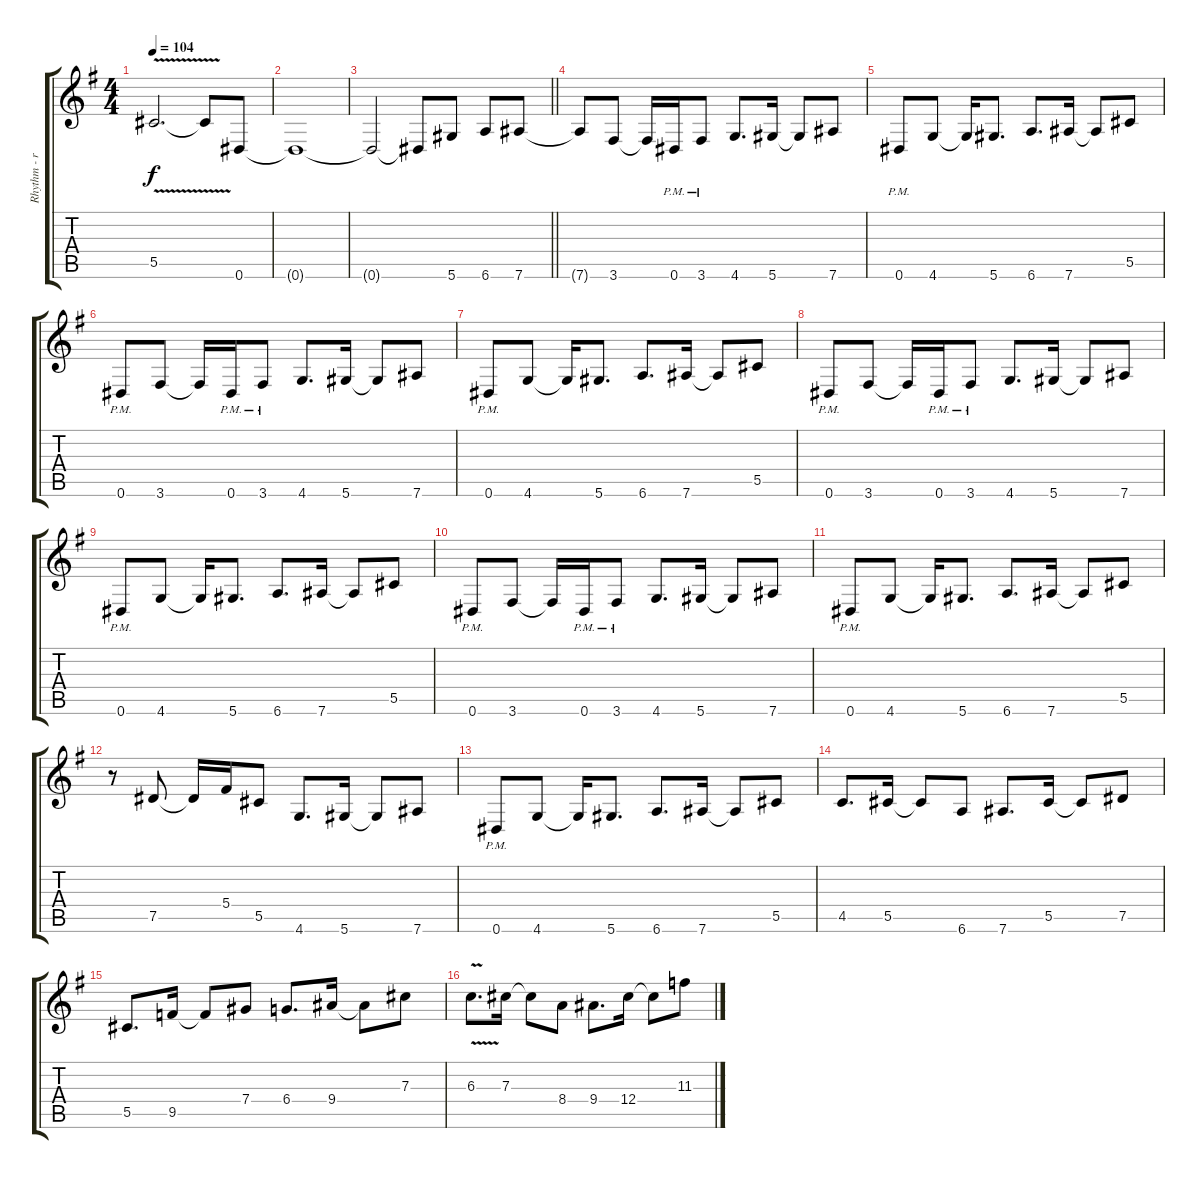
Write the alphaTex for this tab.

\track ("Rhythm - right" "Rhythm - r") {instrument distortionguitar}
\staff {score tabs}
\tuning (Eb4 Bb3 Gb3 Db3 Ab2 Eb2) {hide}
\ts (4 4)
\tempo 104
\clef g2
\ks g
5.5{v t}.2{d dy f} 5.5{t}.8 0.6.8 |
0.6{t}.1 |
\barLineRight lightlight
0.6{t}.2 0.6{t}.8 5.6.8 6.6.8 7.6.8 |
7.6{t}.8 3.6.8 3.6{t}.16 0.6{pm}.16 3.6{pm}.8 4.6.8{d} 5.6.16 5.6{t}.8 7.6.8 |
0.6{pm}.8 4.6.8 4.6{t}.16 5.6.8{d} 6.6.8{d} 7.6.16 7.6{t}.8 5.5.8 |
0.6{pm}.8 3.6.8 3.6{t}.16 0.6{pm}.16 3.6{pm}.8 4.6.8{d} 5.6.16 5.6{t}.8 7.6.8 |
0.6{pm}.8 4.6.8 4.6{t}.16 5.6.8{d} 6.6.8{d} 7.6.16 7.6{t}.8 5.5.8 |
0.6{pm}.8 3.6.8 3.6{t}.16 0.6{pm}.16 3.6{pm}.8 4.6.8{d} 5.6.16 5.6{t}.8 7.6.8 |
0.6{pm}.8 4.6.8 4.6{t}.16 5.6.8{d} 6.6.8{d} 7.6.16 7.6{t}.8 5.5.8 |
0.6{pm}.8 3.6.8 3.6{t}.16 0.6{pm}.16 3.6{pm}.8 4.6.8{d} 5.6.16 5.6{t}.8 7.6.8 |
0.6{pm}.8 4.6.8 4.6{t}.16 5.6.8{d} 6.6.8{d} 7.6.16 7.6{t}.8 5.5.8 |
r.8 7.5.8 7.5{t}.16 5.4.16 5.5.8 4.6.8{d} 5.6.16 5.6{t}.8 7.6.8 |
0.6{pm}.8 4.6.8 4.6{t}.16 5.6.8{d} 6.6.8{d} 7.6.16 7.6{t}.8 5.5.8 |
4.5.8{d} 5.5.16 5.5{t}.8 6.6.8 7.6.8{d} 5.5.16 5.5{t}.8 7.5.8 |
5.5.8{d} 9.5.16 9.5{t}.8 7.4.8 6.4.8{d} 9.4.16 9.4{t}.8 7.3.8 |
6.3{v}.8{d} 7.3.16 7.3{t}.8 8.4.8 9.4.8{d} 12.4.16 12.4{t}.8 11.3.8
